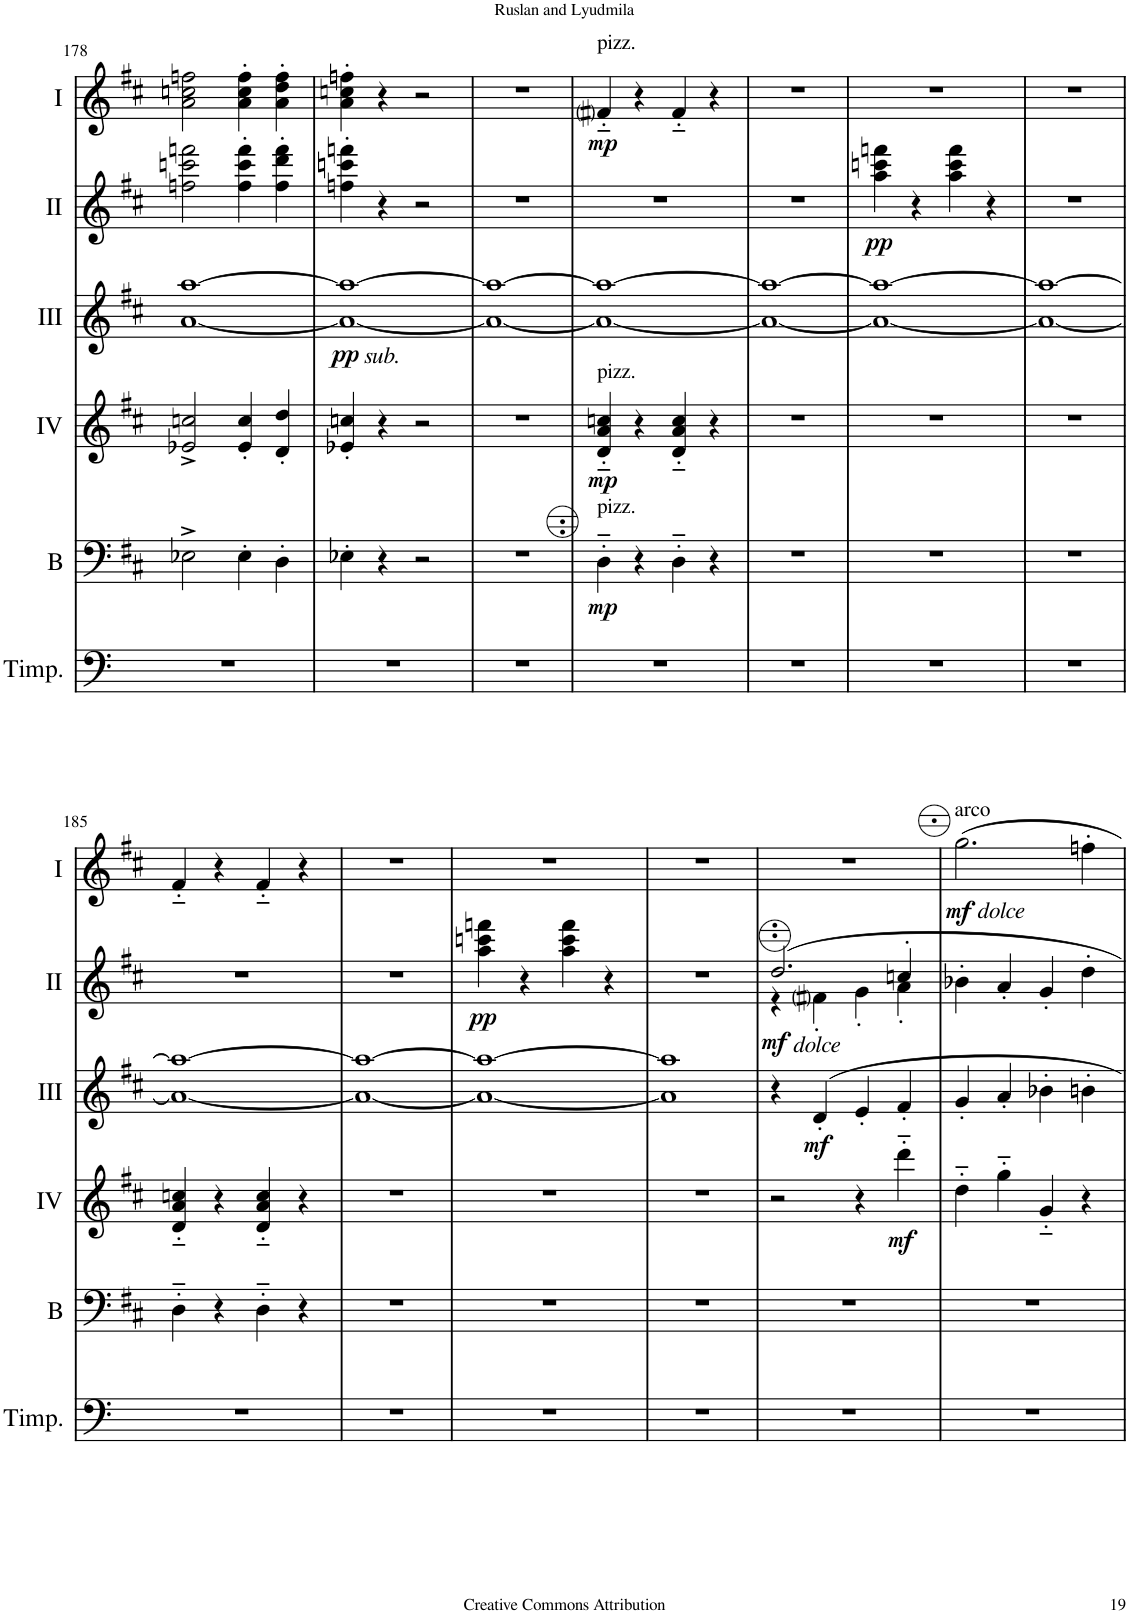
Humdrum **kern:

**kern	**kern	**dynam	**kern	**dynam	**kern	**dynam	**kern	**dynam	**kern	**dynam
*part6	*part5	*part5	*part4	*part4	*part3	*part3	*part2	*part2	*part1	*part1
*staff6	*staff5	*staff5	*staff4	*staff4	*staff3	*staff3	*staff2	*staff2	*staff1	*staff1
*I"Timpani	*I"Bass	*	*I"Acc. 4	*	*I"Acc. 3	*	*I"Acc. 2	*	*I"Acc. 1	*
*I'Timp.	*I'B	*	*	*	*	*	*	*	*	*
!!LO:PB:g=z
*clefF4	*clefF4	*	*clefG2	*	*clefG2	*	*clefG2	*	*clefG2	*
*	*Trd7c12	*	*Trd7c12	*	*Trd7c12	*	*	*	*	*
*k[f#c#]	*k[f#c#]	*	*k[f#c#]	*	*k[f#c#]	*	*k[f#c#]	*	*k[f#c#]	*
*M2/2	*M2/2	*	*M2/2	*	*M2/2	*	*M2/2	*	*M2/2	*
*met(c|)	*met(c|)	*	*met(c|)	*	*met(c|)	*	*met(c|)	*	*met(c|)	*
=178	=178	=178	=178	=178	=178	=178	=178	=178	=178	=178
1r	2E-X^\	.	2e-X/^ 2ccn/^	.	[1a [1aa	.	2fn\ 2ccn\ 2ffn\	.	2a\ 2ccn\ 2ffn\	.
.	4E-'\	.	4e-/' 4cc/'	.	.	.	4f\' 4cc\' 4ff\'	.	4a\' 4cc\' 4ff\'	.
.	4D'\	.	4d/' 4dd/'	.	.	.	4f\' 4dd\' 4ff\'	.	4a\' 4dd\' 4ff\'	.
=179	=179	=179	=179	=179	=179	=179	=179	=179	=179	=179
!	!	!	!	!	!LO:TX:b:i:t=sub.	!	!	!	!	!
!	!	!	!	!	!	!LO:DY:b	!	!	!	!
1r	4E-X'\	.	4e-X/' 4ccn/'	.	1a_ 1aa_	pp	4fn\' 4ccn\' 4ffn\'	.	4a\' 4ccn\' 4ffn\'	.
.	4r	.	4r	.	.	.	4r	.	4r	.
.	2r	.	2r	.	.	.	2r	.	2r	.
=180	=180	=180	=180	=180	=180	=180	=180	=180	=180	=180
1r	1r	.	1r	.	1a_ 1aa_	.	1r	.	1r	.
=181	=181	=181	=181	=181	=181	=181	=181	=181	=181	=181
!	!	!	!	!	!	!	!	!	!LO:TX:a:t=pizz.	!
!	!	!	!LO:TX:a:t=pizz.	!	!	!	!	!	!	!
!	!LO:TX:a:t=pizz.	!	!	!	!	!	!	!	!	!
!	!	!LO:DY:b	!	!LO:DY:b	!	!	!	!	!	!LO:DY:b
1r	4D'~\	mp	4d/'~ 4a/'~ 4ccn/'~	mp	1a_ 1aa_	.	1r	.	4f#i'~/	mp
.	4r	.	4r	.	.	.	.	.	4r	.
.	4D'~\	.	4d/'~ 4a/'~ 4cc/'~	.	.	.	.	.	4f#'~/	.
.	4r	.	4r	.	.	.	.	.	4r	.
=182	=182	=182	=182	=182	=182	=182	=182	=182	=182	=182
1r	1r	.	1r	.	1a_ 1aa_	.	1r	.	1r	.
=183	=183	=183	=183	=183	=183	=183	=183	=183	=183	=183
!	!	!	!	!	!	!	!	!LO:DY:b	!	!
1r	1r	.	1r	.	1a_ 1aa_	.	4a\ 4ccn\ 4ffn\	pp	1r	.
.	.	.	.	.	.	.	4r	.	.	.
.	.	.	.	.	.	.	4a\ 4cc\ 4ff\	.	.	.
.	.	.	.	.	.	.	4r	.	.	.
=184	=184	=184	=184	=184	=184	=184	=184	=184	=184	=184
1r	1r	.	1r	.	1a_ 1aa_	.	1r	.	1r	.
!!LO:LB:g=z
=185	=185	=185	=185	=185	=185	=185	=185	=185	=185	=185
1r	4D'~\	.	4d/'~ 4a/'~ 4ccn/'~	.	1a_ 1aa_	.	1r	.	4f#'~/	.
.	4r	.	4r	.	.	.	.	.	4r	.
.	4D'~\	.	4d/'~ 4a/'~ 4cc/'~	.	.	.	.	.	4f#'~/	.
.	4r	.	4r	.	.	.	.	.	4r	.
=186	=186	=186	=186	=186	=186	=186	=186	=186	=186	=186
1r	1r	.	1r	.	1a_ 1aa_	.	1r	.	1r	.
=187	=187	=187	=187	=187	=187	=187	=187	=187	=187	=187
!	!	!	!	!	!	!	!	!LO:DY:b	!	!
1r	1r	.	1r	.	1a_ 1aa_	.	4a\ 4ccn\ 4ffn\	pp	1r	.
.	.	.	.	.	.	.	4r	.	.	.
.	.	.	.	.	.	.	4a\ 4cc\ 4ff\	.	.	.
.	.	.	.	.	.	.	4r	.	.	.
=188	=188	=188	=188	=188	=188	=188	=188	=188	=188	=188
1r	1r	.	1r	.	1a] 1aa]	.	1r	.	1r	.
=189	=189	=189	=189	=189	=189	=189	=189	=189	=189	=189
*	*	*	*	*	*	*	*^	*	*	*
!	!	!	!	!	!	!	!LO:TX:b:i:t=dolce	!	!	!	!
!	!	!	!	!	!	!	!	!	!LO:DY:b	!	!
1r	1r	.	2r	.	4r	.	2.dd/	4r	mf	1r	.
!	!	!	!	!	!	!LO:DY:b	!	!	!	!	!
.	.	.	.	.	4d'/	mf	.	4f#i'\	.	.	.
.	.	.	4r	.	4e'/	.	.	4g'\	.	.	.
!	!	!	!	!LO:DY:b	!	!	!	!	!	!	!
.	.	.	4ddd'~\	mf	4f#'/	.	4ccn'/	4a'\	.	.	.
=190	=190	=190	=190	=190	=190	=190	=190	=190	=190	=190	=190
!	!	!	!	!	!	!	!	!	!	!LO:TX:a:t=arco	!
!	!	!	!	!	!	!	!	!	!	!LO:TX:b:i:t=dolce	!
!	!	!	!	!	!	!	!	!	!	!	!LO:DY:b
*	*	*	*	*	*	*	*v	*v	*	*	*
1r	1r	.	4dd'~\	.	4g'/	.	4b-X'\	.	2.gg\	mf
.	.	.	4gg'~\	.	4a'/	.	4a'/	.	.	.
.	.	.	4g'~/	.	4b-X'\	.	4g'/	.	.	.
.	.	.	4r	.	4bn'\	.	4dd'\	.	4ffn'\	.
=	=	=	=	=	=	=	=	=	=	=
*-	*-	*-	*-	*-	*-	*-	*-	*-	*-	*-
